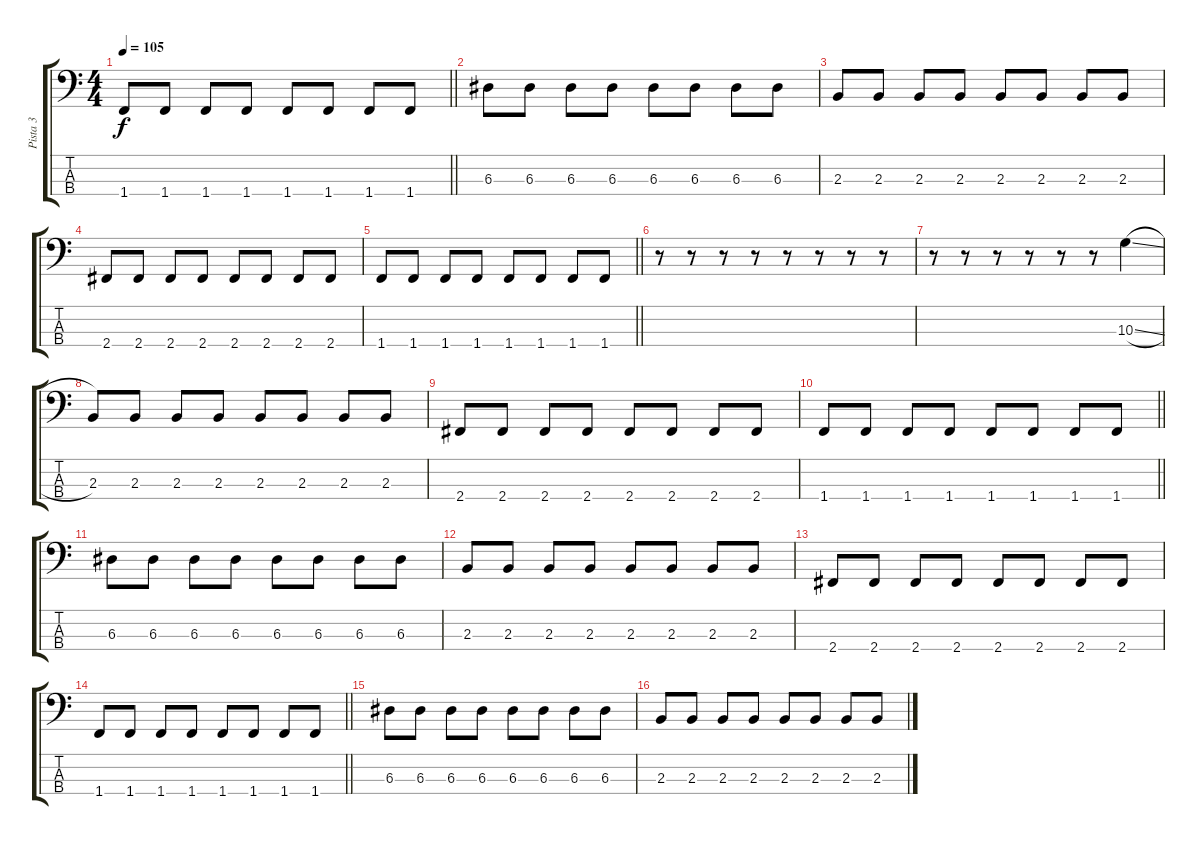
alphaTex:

\track ("Pista 3" "Pista 3") {instrument electricbassfinger}
\staff {score tabs}
\tuning (G2 D2 A1 E1) {hide}
\ts (4 4)
\tempo 105
\clef f4
\barLineRight lightlight
\ks c
1.4.8{dy f} 1.4.8 1.4.8 1.4.8 1.4.8 1.4.8 1.4.8 1.4.8 |
6.3.8 6.3.8 6.3.8 6.3.8 6.3.8 6.3.8 6.3.8 6.3.8 |
2.3.8 2.3.8 2.3.8 2.3.8 2.3.8 2.3.8 2.3.8 2.3.8 |
2.4.8 2.4.8 2.4.8 2.4.8 2.4.8 2.4.8 2.4.8 2.4.8 |
\barLineRight lightlight
1.4.8 1.4.8 1.4.8 1.4.8 1.4.8 1.4.8 1.4.8 1.4.8 |
r.8 r.8 r.8 r.8 r.8 r.8 r.8 r.8 |
r.8 r.8 r.8 r.8 r.8 r.8 10.3{sl}.4 |
2.3.8 2.3.8 2.3.8 2.3.8 2.3.8 2.3.8 2.3.8 2.3.8 |
2.4.8 2.4.8 2.4.8 2.4.8 2.4.8 2.4.8 2.4.8 2.4.8 |
\barLineRight lightlight
1.4.8 1.4.8 1.4.8 1.4.8 1.4.8 1.4.8 1.4.8 1.4.8 |
6.3.8 6.3.8 6.3.8 6.3.8 6.3.8 6.3.8 6.3.8 6.3.8 |
2.3.8 2.3.8 2.3.8 2.3.8 2.3.8 2.3.8 2.3.8 2.3.8 |
2.4.8 2.4.8 2.4.8 2.4.8 2.4.8 2.4.8 2.4.8 2.4.8 |
\barLineRight lightlight
1.4.8 1.4.8 1.4.8 1.4.8 1.4.8 1.4.8 1.4.8 1.4.8 |
6.3.8 6.3.8 6.3.8 6.3.8 6.3.8 6.3.8 6.3.8 6.3.8 |
2.3.8 2.3.8 2.3.8 2.3.8 2.3.8 2.3.8 2.3.8 2.3.8
